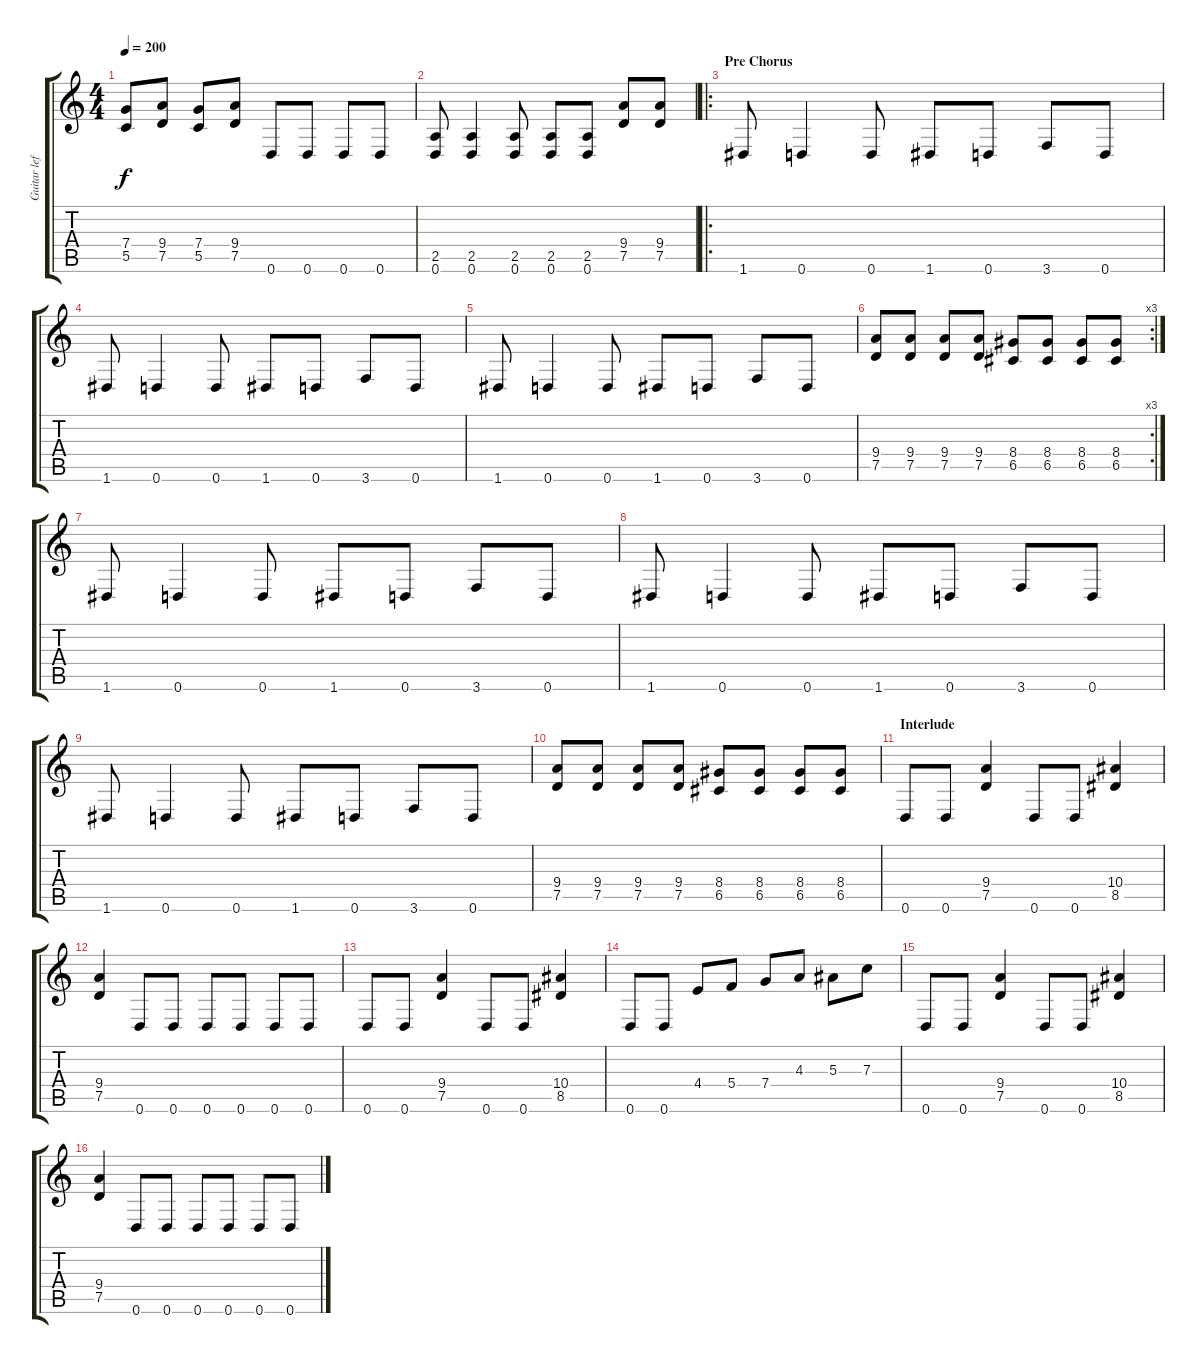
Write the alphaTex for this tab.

\track ("Guitar left (doubled)" "Guitar lef") {instrument distortionguitar}
\staff {score tabs}
\tuning (D4 A3 F3 C3 G2 D2) {hide}
\ts (4 4)
\tempo 200
\clef g2
\ks c
(7.4 5.5).8{dy f} (9.4 7.5).8 (7.4 5.5).8 (9.4 7.5).8 0.6.8 0.6.8 0.6.8 0.6.8 |
(2.5 0.6).8 (2.5 0.6).4 (2.5 0.6).8 (2.5 0.6).8 (2.5 0.6).8 (9.4 7.5).8 (9.4 7.5).8 |
\ro
\section ("" "Pre Chorus")
1.6.8 0.6.4 0.6.8 1.6.8 0.6.8 3.6.8 0.6.8 |
1.6.8 0.6.4 0.6.8 1.6.8 0.6.8 3.6.8 0.6.8 |
1.6.8 0.6.4 0.6.8 1.6.8 0.6.8 3.6.8 0.6.8 |
\rc 3
(9.4 7.5).8 (9.4 7.5).8 (9.4 7.5).8 (9.4 7.5).8 (8.4 6.5).8 (8.4 6.5).8 (8.4 6.5).8 (8.4 6.5).8 |
1.6.8 0.6.4 0.6.8 1.6.8 0.6.8 3.6.8 0.6.8 |
1.6.8 0.6.4 0.6.8 1.6.8 0.6.8 3.6.8 0.6.8 |
1.6.8 0.6.4 0.6.8 1.6.8 0.6.8 3.6.8 0.6.8 |
(9.4 7.5).8 (9.4 7.5).8 (9.4 7.5).8 (9.4 7.5).8 (8.4 6.5).8 (8.4 6.5).8 (8.4 6.5).8 (8.4 6.5).8 |
\section ("" "Interlude")
0.6.8 0.6.8 (9.4 7.5).4 0.6.8 0.6.8 (10.4 8.5).4 |
(9.4 7.5).4 0.6.8 0.6.8 0.6.8 0.6.8 0.6.8 0.6.8 |
0.6.8 0.6.8 (9.4 7.5).4 0.6.8 0.6.8 (10.4 8.5).4 |
0.6.8 0.6.8 4.4.8 5.4.8 7.4.8 4.3.8 5.3.8 7.3.8 |
0.6.8 0.6.8 (9.4 7.5).4 0.6.8 0.6.8 (10.4 8.5).4 |
(9.4 7.5).4 0.6.8 0.6.8 0.6.8 0.6.8 0.6.8 0.6.8
